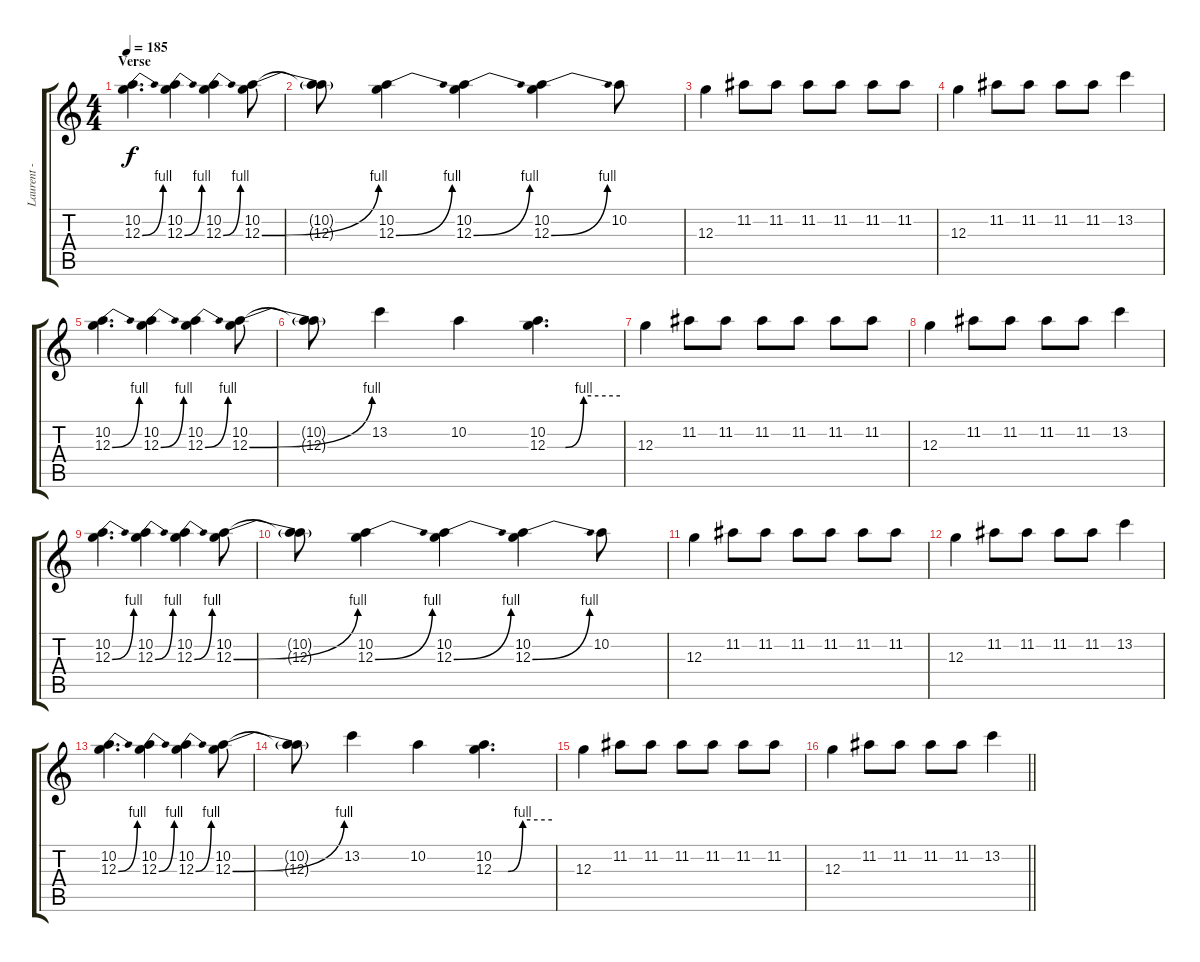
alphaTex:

\track ("Laurent - Lead" "Laurent - ") {instrument overdrivenguitar}
\staff {score tabs}
\tuning (E4 B3 G3 D3 A2 D2) {hide}
\ts (4 4)
\section ("" "Verse")
\tempo 185
\clef g2
\ks c
(10.2 12.3{be (bend 0 0 60 4)}).4{d dy f} (10.2 12.3{be (bend 0 0 60 4)}).4 (10.2 12.3{be (bend 0 0 60 4)}).4 (10.2 12.3{be (bend 0 0 60 4)}).8 |
(10.2{t} 12.3{t}).8 (10.2 12.3{be (bend 0 0 60 4)}).4 (10.2 12.3{be (bend 0 0 60 4)}).4 (10.2 12.3{be (bend 0 0 60 4)}).4 10.2.8 |
12.3.4 11.2.8 11.2.8 11.2.8 11.2.8 11.2.8 11.2.8 |
12.3.4 11.2.8 11.2.8 11.2.8 11.2.8 13.2.4 |
(10.2 12.3{be (bend 0 0 60 4)}).4{d} (10.2 12.3{be (bend 0 0 60 4)}).4 (10.2 12.3{be (bend 0 0 60 4)}).4 (10.2 12.3{be (bend 0 0 60 4)}).8 |
(10.2{t} 12.3{t}).8 13.2.4 10.2.4 (10.2 12.3{be (custom 0 0 15 0 30 4 60 4)}).4{d} |
12.3.4 11.2.8 11.2.8 11.2.8 11.2.8 11.2.8 11.2.8 |
12.3.4 11.2.8 11.2.8 11.2.8 11.2.8 13.2.4 |
(10.2 12.3{be (bend 0 0 60 4)}).4{d} (10.2 12.3{be (bend 0 0 60 4)}).4 (10.2 12.3{be (bend 0 0 60 4)}).4 (10.2 12.3{be (bend 0 0 60 4)}).8 |
(10.2{t} 12.3{t}).8 (10.2 12.3{be (bend 0 0 60 4)}).4 (10.2 12.3{be (bend 0 0 60 4)}).4 (10.2 12.3{be (bend 0 0 60 4)}).4 10.2.8 |
12.3.4 11.2.8 11.2.8 11.2.8 11.2.8 11.2.8 11.2.8 |
12.3.4 11.2.8 11.2.8 11.2.8 11.2.8 13.2.4 |
(10.2 12.3{be (bend 0 0 60 4)}).4{d} (10.2 12.3{be (bend 0 0 60 4)}).4 (10.2 12.3{be (bend 0 0 60 4)}).4 (10.2 12.3{be (bend 0 0 60 4)}).8 |
(10.2{t} 12.3{t}).8 13.2.4 10.2.4 (10.2 12.3{be (custom 0 0 15 0 30 4 60 4)}).4{d} |
12.3.4 11.2.8 11.2.8 11.2.8 11.2.8 11.2.8 11.2.8 |
\barLineRight lightlight
12.3.4 11.2.8 11.2.8 11.2.8 11.2.8 13.2.4
